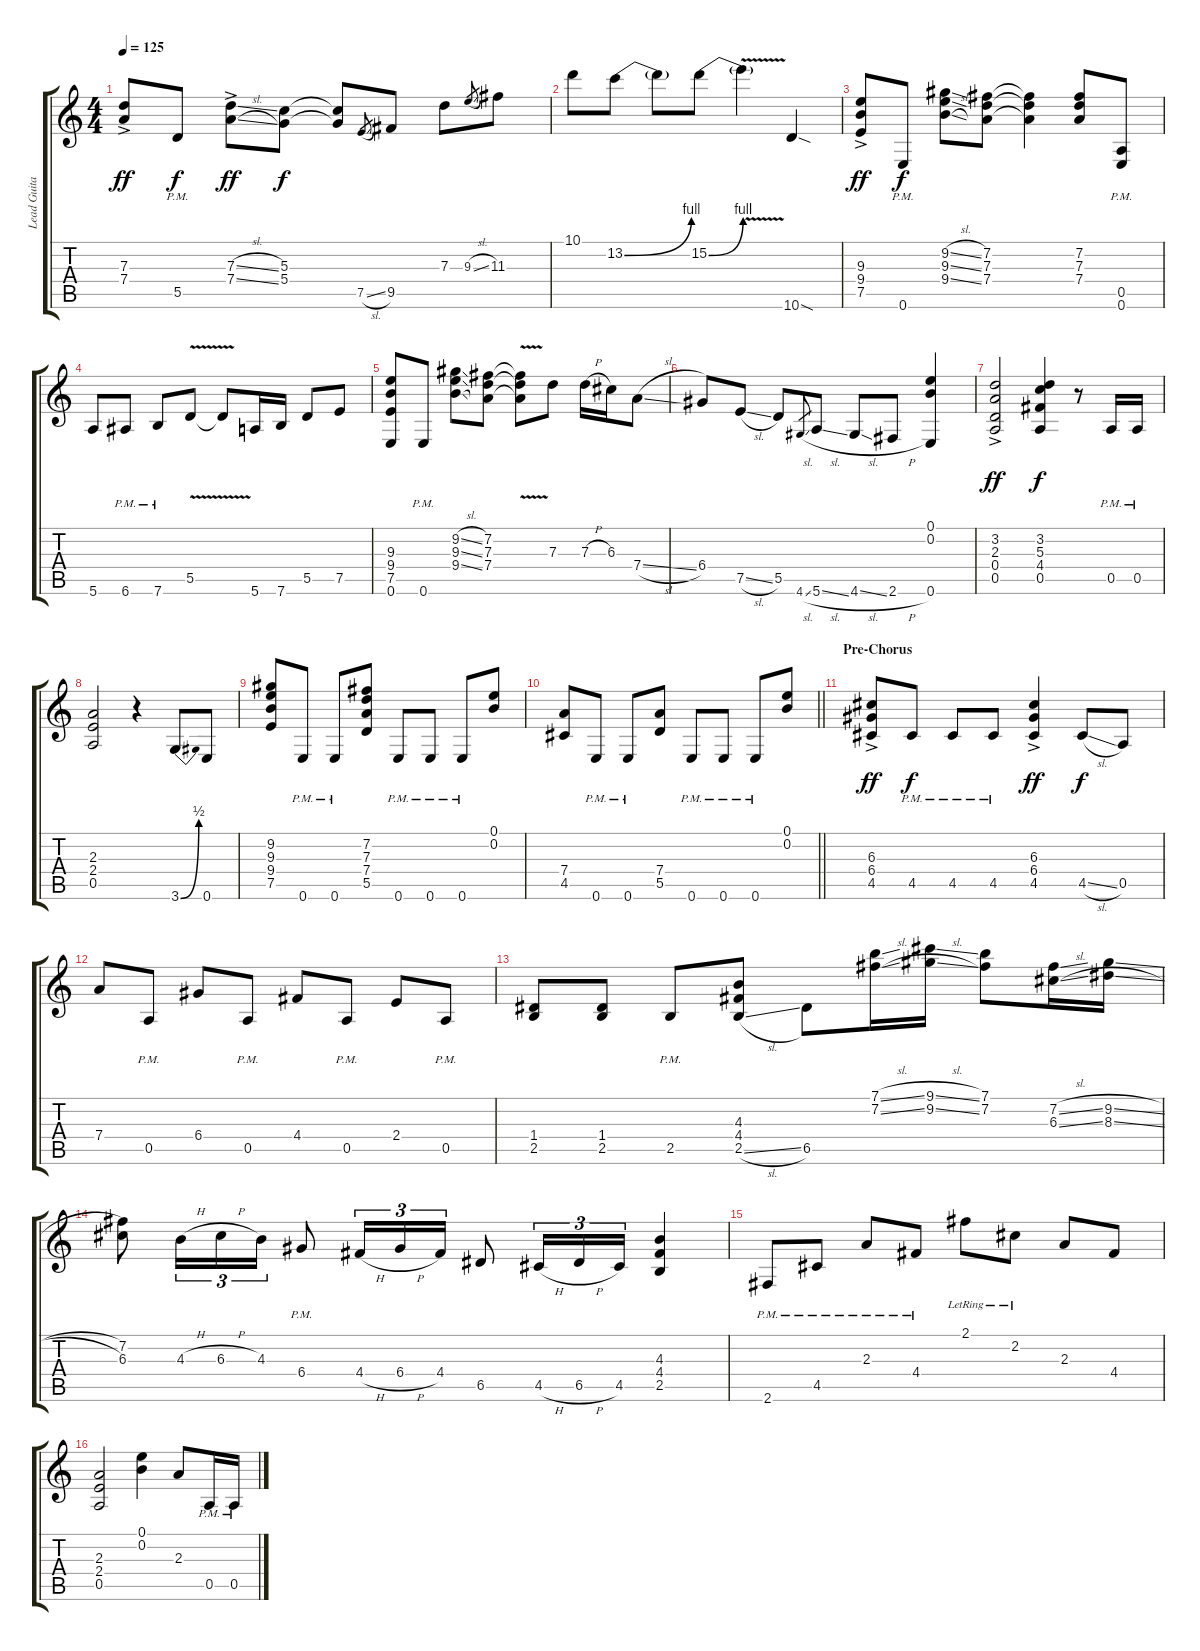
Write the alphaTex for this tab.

\track ("Lead Guitar" "Lead Guita") {instrument distortionguitar}
\staff {score tabs}
\tuning (E4 B3 G3 D3 A2 E2) {hide}
\ts (4 4)
\tempo 125
\clef g2
\ks c
(7.3{ac} 7.4).8{dy ff} 5.5{pm}.8{dy f} (7.3{sl ac} 7.4{sl}).8{dy ff} (5.3 5.4).8{dy f} (5.3{t} 5.4{t}).8 7.5{sl}.8{gr} 9.5.8 7.3.8 9.3{sl}.8{gr} 11.3.8 |
10.1.8 13.2{be (bend 0 0 60 4)}.8 13.2{t}.8 15.2{be (bend 0 0 60 4)}.8 15.2{v t}.4 10.6{sod}.4 |
(9.3{ac} 9.4 7.5).8{dy ff} 0.6{pm}.8{dy f} (9.2{sl} 9.3{sl} 9.4{sl}).8 (7.2 7.3 7.4).8 (7.2{t} 7.3{t} 7.4{t}).4 (7.2 7.3 7.4).8 (0.5 0.6{pm}).8 |
5.6.8 6.6{pm}.8 7.6{pm}.8 5.5{v}.8 5.5{t}.8 5.6.16 7.6.16 5.5.8 7.5.8 |
(9.3 9.4 7.5 0.6).8 0.6{pm}.8 (9.2{sl} 9.3{sl} 9.4{sl}).8 (7.2 7.3 7.4).8 (7.2{v t} 7.3{v t} 7.4{v t}).8 7.3.8 7.3{h}.16 6.3.16 7.4{sl}.8 |
6.4.8 7.5{sl}.8 5.5.8 4.6{sl}.8{gr} 5.6{sl}.8 4.6{sl}.8 2.6{h}.8 (0.1 0.2 0.6).4 |
(3.2 2.3 0.4 0.5{ac}).2{dy ff} (3.2 5.3 4.4 0.5).4{dy f} r.8 0.5{pm}.16 0.5{pm}.16 |
(2.3 2.4 0.5).2 r.4 3.6{be (bend 0 0 60 2)}.8 0.6.8 |
(9.2 9.3 9.4 7.5).8 0.6{pm}.8 0.6{pm}.8 (7.2 7.3 7.4 5.5).8 0.6{pm}.8 0.6{pm}.8 0.6{pm}.8 (0.1 0.2).8 |
\barLineRight lightlight
(7.4 4.5).8 0.6{pm}.8 0.6{pm}.8 (7.4 5.5).8 0.6{pm}.8 0.6{pm}.8 0.6{pm}.8 (0.1 0.2).8 |
\section ("" "Pre-Chorus")
(6.3 6.4{ac} 4.5).8{dy ff} 4.5{pm}.8{dy f} 4.5{pm}.8 4.5{pm}.8 (6.3{ac} 6.4 4.5).4{dy ff} 4.5{sl}.8{dy f} 0.5.8 |
7.4.8 0.5{pm}.8 6.4.8 0.5{pm}.8 4.4.8 0.5{pm}.8 2.4.8 0.5{pm}.8 |
(1.4 2.5).8 (1.4 2.5).8 2.5{pm}.8 (4.3 4.4 2.5{sl}).8 6.5.8 (7.1{sl} 7.2{sl}).16 (9.1{sl} 9.2{sl}).16 (7.1 7.2).8 (7.2{sl} 6.3{sl}).16 (9.2{sl} 8.3{sl}).16 |
(7.2 6.3).8 4.3{h}.16{tu (3 2)} 6.3{h}.16{tu (3 2)} 4.3.16{tu (3 2)} 6.4{pm}.8 4.4{h}.16{tu (3 2)} 6.4{h}.16{tu (3 2)} 4.4.16{tu (3 2)} 6.5.8 4.5{h}.16{tu (3 2)} 6.5{h}.16{tu (3 2)} 4.5.16{tu (3 2)} (4.3 4.4 2.5).4 |
2.6{pm}.8 4.5{pm}.8 2.3{pm}.8 4.4{pm}.8 2.1{lr}.8 2.2{lr}.8 2.3.8 4.4.8 |
(2.3 2.4 0.5).2 (0.1 0.2).4 2.3.8 0.5{pm}.16 0.5{pm}.16
